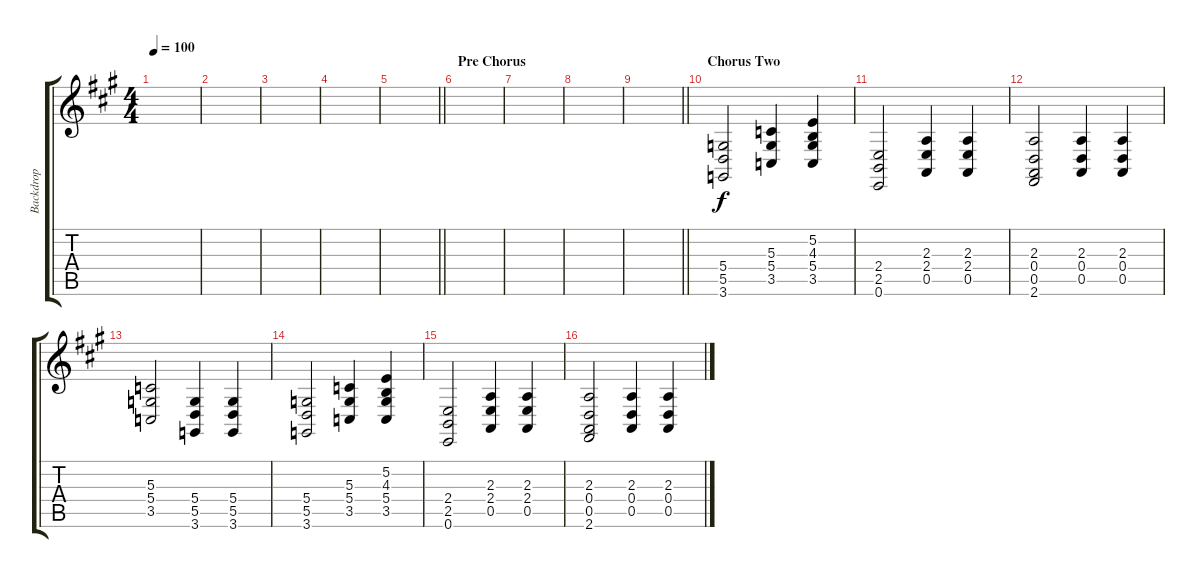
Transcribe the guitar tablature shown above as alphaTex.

\track ("Backdrop" "Backdrop") {instrument pad1newage}
\staff {score tabs}
\tuning (E4 B3 G3 D3 A2 E2) {hide}
\ts (4 4)
\tempo 100
\clef g2
\ks a
|
|
|
|
\barLineRight lightlight
|
\section ("" "Pre Chorus")
|
|
|
\barLineRight lightlight
|
\section ("" "Chorus Two")
(5.4 5.5 3.6).2 (5.3 5.4 3.5).4 (5.2 4.3 5.4 3.5).4 |
(2.4 2.5 0.6).2 (2.3 2.4 0.5).4 (2.3 2.4 0.5).4 |
(2.3 0.4 0.5 2.6).2 (2.3 0.4 0.5).4 (2.3 0.4 0.5).4 |
(5.3 5.4 3.5).2 (5.4 5.5 3.6).4 (5.4 5.5 3.6).4 |
(5.4 5.5 3.6).2 (5.3 5.4 3.5).4 (5.2 4.3 5.4 3.5).4 |
(2.4 2.5 0.6).2 (2.3 2.4 0.5).4 (2.3 2.4 0.5).4 |
(2.3 0.4 0.5 2.6).2 (2.3 0.4 0.5).4 (2.3 0.4 0.5).4
